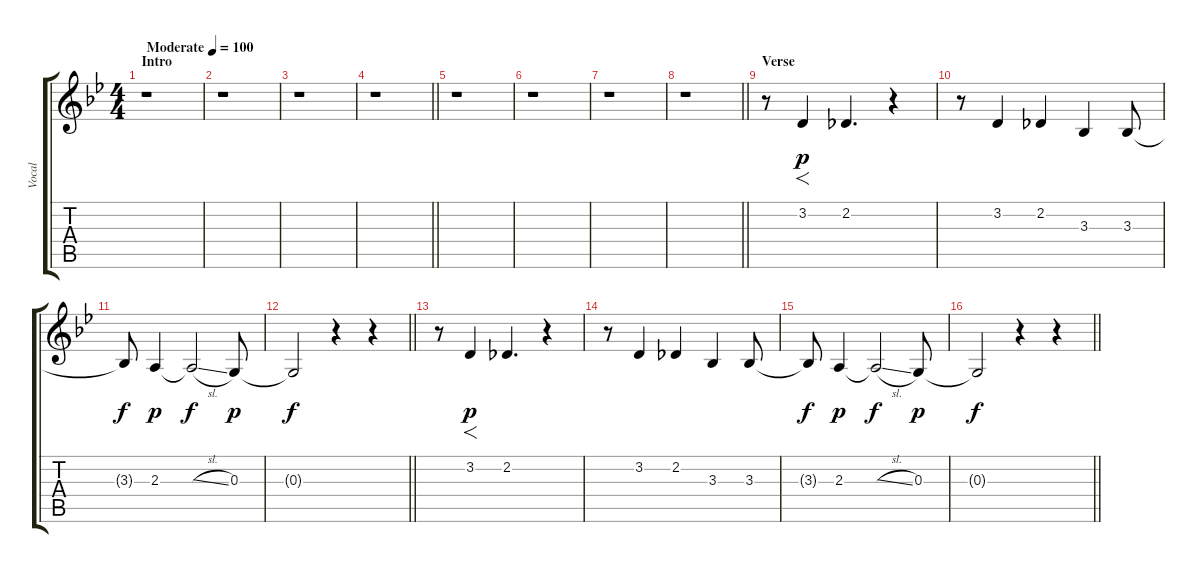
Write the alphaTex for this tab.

\track ("Vocal" "Vocal") {instrument flute}
\staff {score tabs}
\tuning (E4 B3 G3 D3 A2 E2) {hide}
\ts (4 4)
\section ("" "Intro")
\tempo (100 "Moderate")
\clef g2
\ks gminor
r.1{dy p instrument flute} |
r.1 |
r.1 |
\barLineRight lightlight
r.1 |
\section ("" "")
r.1 |
r.1 |
r.1 |
\barLineRight lightlight
r.1 |
\section ("" "Verse")
r.8 3.2.4{f} 2.2.4{d} r.4 |
r.8 3.2.4 2.2.4 3.3.4 3.3.8 |
3.3{t}.8{dy f} 2.3.4{dy p} 2.3{sl t}.2{dy f} 0.3.8{dy p} |
\barLineRight lightlight
0.3{t}.2{dy f} r.4 r.4 |
\section ("" "")
r.8 3.2.4{f dy p} 2.2.4{d} r.4 |
r.8 3.2.4 2.2.4 3.3.4 3.3.8 |
3.3{t}.8{dy f} 2.3.4{dy p} 2.3{sl t}.2{dy f} 0.3.8{dy p} |
\barLineRight lightlight
0.3{t}.2{dy f} r.4 r.4
